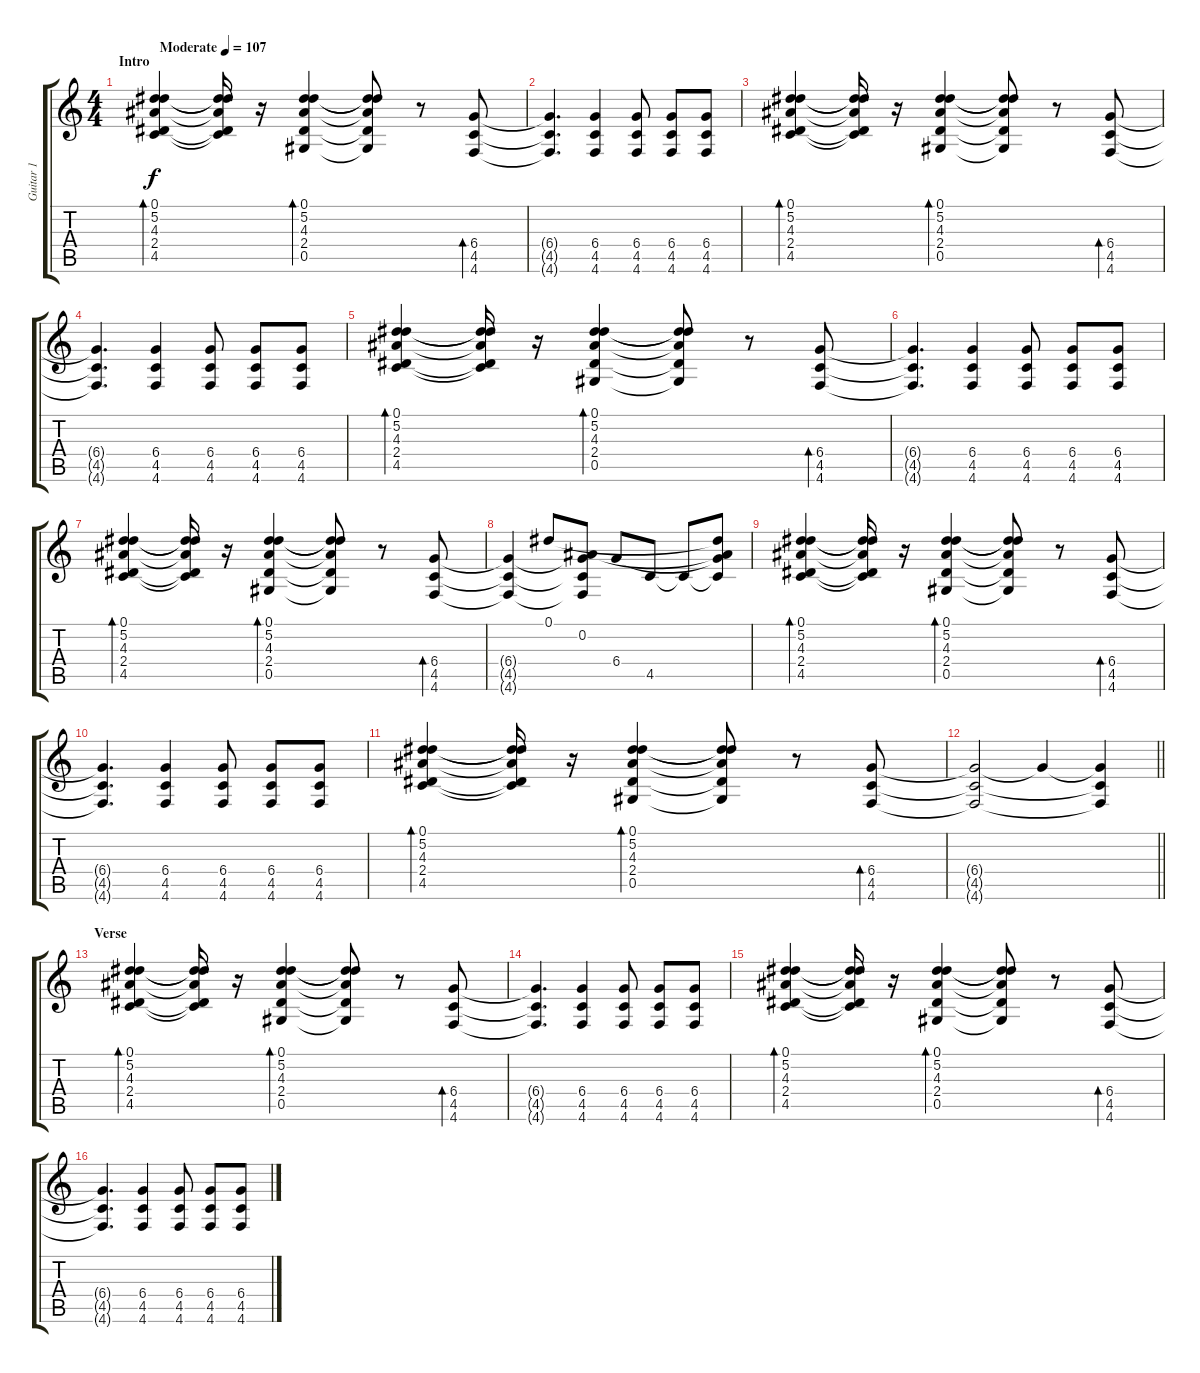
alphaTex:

\track ("Guitar 1" "Guitar 1") {instrument acousticguitarnylon}
\staff {score tabs}
\tuning (Eb4 Bb3 Gb3 Db3 Ab2 Db2) {hide}
\ts (4 4)
\section ("" "Intro")
\tempo (107 "Moderate")
\clef g2
\ks c
(0.1 5.2 4.3 2.4 4.5).4{bd 120 dy f instrument acousticguitarnylon} (0.1{t} 5.2{t} 4.3{t} 2.4{t} 4.5{t}).16 r.16 (0.1 5.2 4.3 2.4 0.5).4{bd 120} (0.1{t} 5.2{t} 4.3{t} 2.4{t} 0.5{t}).8 r.8 (6.4 4.5 4.6).8{bd 120} |
(6.4{t} 4.5{t} 4.6{t}).4{d} (6.4 4.5 4.6).4 (6.4 4.5 4.6).8 (6.4 4.5 4.6).8 (6.4 4.5 4.6).8 |
(0.1 5.2 4.3 2.4 4.5).4{bd 120} (0.1{t} 5.2{t} 4.3{t} 2.4{t} 4.5{t}).16 r.16 (0.1 5.2 4.3 2.4 0.5).4{bd 120} (0.1{t} 5.2{t} 4.3{t} 2.4{t} 0.5{t}).8 r.8 (6.4 4.5 4.6).8{bd 120} |
(6.4{t} 4.5{t} 4.6{t}).4{d} (6.4 4.5 4.6).4 (6.4 4.5 4.6).8 (6.4 4.5 4.6).8 (6.4 4.5 4.6).8 |
(0.1 5.2 4.3 2.4 4.5).4{bd 120} (0.1{t} 5.2{t} 4.3{t} 2.4{t} 4.5{t}).16 r.16 (0.1 5.2 4.3 2.4 0.5).4{bd 120} (0.1{t} 5.2{t} 4.3{t} 2.4{t} 0.5{t}).8 r.8 (6.4 4.5 4.6).8{bd 120} |
(6.4{t} 4.5{t} 4.6{t}).4{d} (6.4 4.5 4.6).4 (6.4 4.5 4.6).8 (6.4 4.5 4.6).8 (6.4 4.5 4.6).8 |
(0.1 5.2 4.3 2.4 4.5).4{bd 120} (0.1{t} 5.2{t} 4.3{t} 2.4{t} 4.5{t}).16 r.16 (0.1 5.2 4.3 2.4 0.5).4{bd 120} (0.1{t} 5.2{t} 4.3{t} 2.4{t} 0.5{t}).8 r.8 (6.4 4.5 4.6).8{bd 120} |
(6.4{t} 4.5{t} 4.6{t}).4 0.1.8 (0.2 6.4{t} 4.5{t} 4.6{t}).8 6.4.8 4.5.8 4.5{t}.8 (0.1{t} 0.2{t} 6.4{t} 4.5{t}).8 |
(0.1 5.2 4.3 2.4 4.5).4{bd 120} (0.1{t} 5.2{t} 4.3{t} 2.4{t} 4.5{t}).16 r.16 (0.1 5.2 4.3 2.4 0.5).4{bd 120} (0.1{t} 5.2{t} 4.3{t} 2.4{t} 0.5{t}).8 r.8 (6.4 4.5 4.6).8{bd 120} |
(6.4{t} 4.5{t} 4.6{t}).4{d} (6.4 4.5 4.6).4 (6.4 4.5 4.6).8 (6.4 4.5 4.6).8 (6.4 4.5 4.6).8 |
(0.1 5.2 4.3 2.4 4.5).4{bd 120} (0.1{t} 5.2{t} 4.3{t} 2.4{t} 4.5{t}).16 r.16 (0.1 5.2 4.3 2.4 0.5).4{bd 120} (0.1{t} 5.2{t} 4.3{t} 2.4{t} 0.5{t}).8 r.8 (6.4 4.5 4.6).8{bd 120} |
\barLineRight lightlight
(6.4{t} 4.5{t} 4.6{t}).2 6.4{t}.4 (6.4{t} 4.5{t} 4.6{t}).4 |
\section ("" "Verse")
(0.1 5.2 4.3 2.4 4.5).4{bd 120} (0.1{t} 5.2{t} 4.3{t} 2.4{t} 4.5{t}).16 r.16 (0.1 5.2 4.3 2.4 0.5).4{bd 120} (0.1{t} 5.2{t} 4.3{t} 2.4{t} 0.5{t}).8 r.8 (6.4 4.5 4.6).8{bd 120} |
(6.4{t} 4.5{t} 4.6{t}).4{d} (6.4 4.5 4.6).4 (6.4 4.5 4.6).8 (6.4 4.5 4.6).8 (6.4 4.5 4.6).8 |
(0.1 5.2 4.3 2.4 4.5).4{bd 120} (0.1{t} 5.2{t} 4.3{t} 2.4{t} 4.5{t}).16 r.16 (0.1 5.2 4.3 2.4 0.5).4{bd 120} (0.1{t} 5.2{t} 4.3{t} 2.4{t} 0.5{t}).8 r.8 (6.4 4.5 4.6).8{bd 120} |
(6.4{t} 4.5{t} 4.6{t}).4{d} (6.4 4.5 4.6).4 (6.4 4.5 4.6).8 (6.4 4.5 4.6).8 (6.4 4.5 4.6).8
